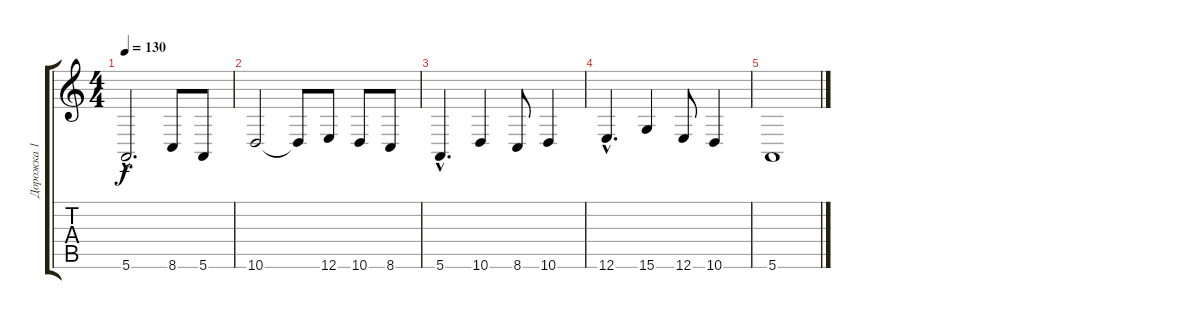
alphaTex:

\track ("Дорожка 1" "Дорожка 1") {instrument lead2sawtooth}
\staff {score tabs}
\tuning (E4 B3 G3 D3 A2 E2) {hide}
\ts (4 4)
\tempo 130
\clef g2
\ks c
5.6{hac}.2{d dy f} 8.6.8 5.6.8 |
10.6.2 10.6{t}.8 12.6.8 10.6.8 8.6.8 |
5.6{hac}.4{d} 10.6.4 8.6.8 10.6.4 |
12.6{hac}.4{d} 15.6.4 12.6.8 10.6.4 |
5.6.1
